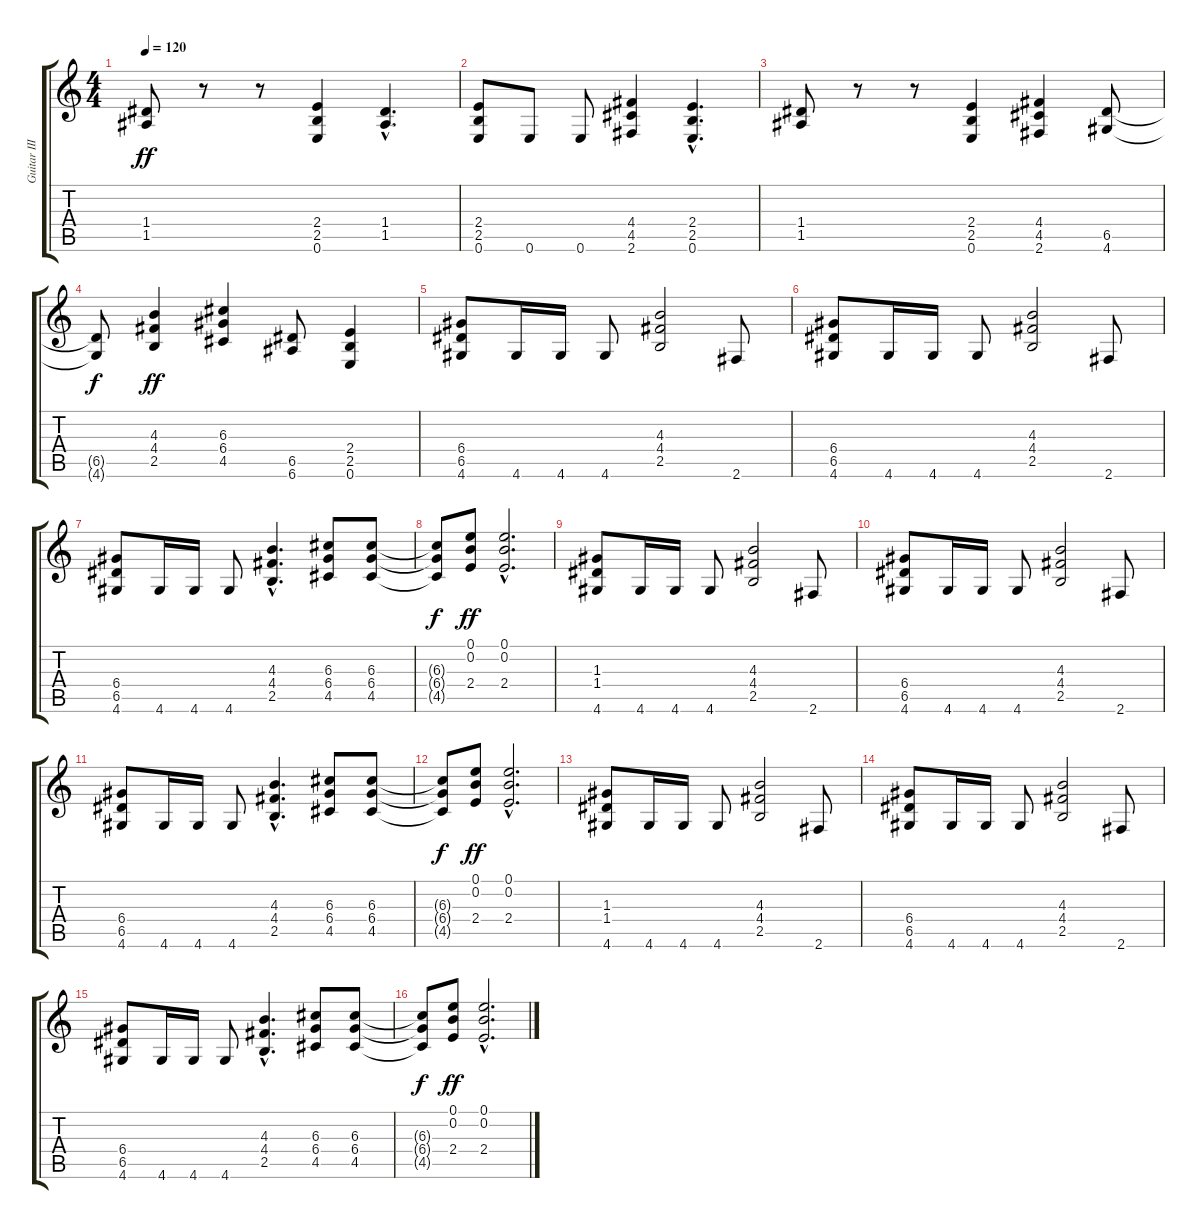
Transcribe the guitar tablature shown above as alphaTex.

\track ("Guitar III" "Guitar III") {instrument distortionguitar}
\staff {score tabs}
\tuning (E4 B3 G3 D3 A2 E2) {hide}
\ts (4 4)
\tempo 120
\clef g2
\ks c
(1.4 1.5).8{dy ff} r.8 r.8 (2.4 2.5 0.6).4 (1.4{hac} 1.5{hac}).4{d} |
(2.4 2.5 0.6).8 0.6.8 0.6.8 (4.4 4.5 2.6).4 (2.4{hac} 2.5{hac} 0.6{hac}).4{d} |
(1.4 1.5).8 r.8 r.8 (2.4 2.5 0.6).4 (4.4 4.5 2.6).4 (6.5 4.6).8 |
(6.5{t} 4.6{t}).8{dy f} (4.3 4.4 2.5).4{dy ff} (6.3 6.4 4.5).4 (6.5 6.6).8 (2.4 2.5 0.6).4 |
(6.4 6.5 4.6).8 4.6.16 4.6.16 4.6.8 (4.3 4.4 2.5).2 2.6.8 |
(6.4 6.5 4.6).8 4.6.16 4.6.16 4.6.8 (4.3 4.4 2.5).2 2.6.8 |
(6.4 6.5 4.6).8 4.6.16 4.6.16 4.6.8 (4.3{hac} 4.4{hac} 2.5{hac}).4{d} (6.3 6.4 4.5).8 (6.3 6.4 4.5).8 |
(6.3{t} 6.4{t} 4.5{t}).8{dy f} (0.1 0.2 2.4).8{dy ff} (0.1{hac} 0.2{hac} 2.4{hac}).2{d} |
(1.3 1.4 4.6).8 4.6.16 4.6.16 4.6.8 (4.3 4.4 2.5).2 2.6.8 |
(6.4 6.5 4.6).8 4.6.16 4.6.16 4.6.8 (4.3 4.4 2.5).2 2.6.8 |
(6.4 6.5 4.6).8 4.6.16 4.6.16 4.6.8 (4.3{hac} 4.4{hac} 2.5{hac}).4{d} (6.3 6.4 4.5).8 (6.3 6.4 4.5).8 |
(6.3{t} 6.4{t} 4.5{t}).8{dy f} (0.1 0.2 2.4).8{dy ff} (0.1{hac} 0.2{hac} 2.4{hac}).2{d} |
(1.3 1.4 4.6).8 4.6.16 4.6.16 4.6.8 (4.3 4.4 2.5).2 2.6.8 |
(6.4 6.5 4.6).8 4.6.16 4.6.16 4.6.8 (4.3 4.4 2.5).2 2.6.8 |
(6.4 6.5 4.6).8 4.6.16 4.6.16 4.6.8 (4.3{hac} 4.4{hac} 2.5{hac}).4{d} (6.3 6.4 4.5).8 (6.3 6.4 4.5).8 |
(6.3{t} 6.4{t} 4.5{t}).8{dy f} (0.1 0.2 2.4).8{dy ff} (0.1{hac} 0.2{hac} 2.4{hac}).2{d}
